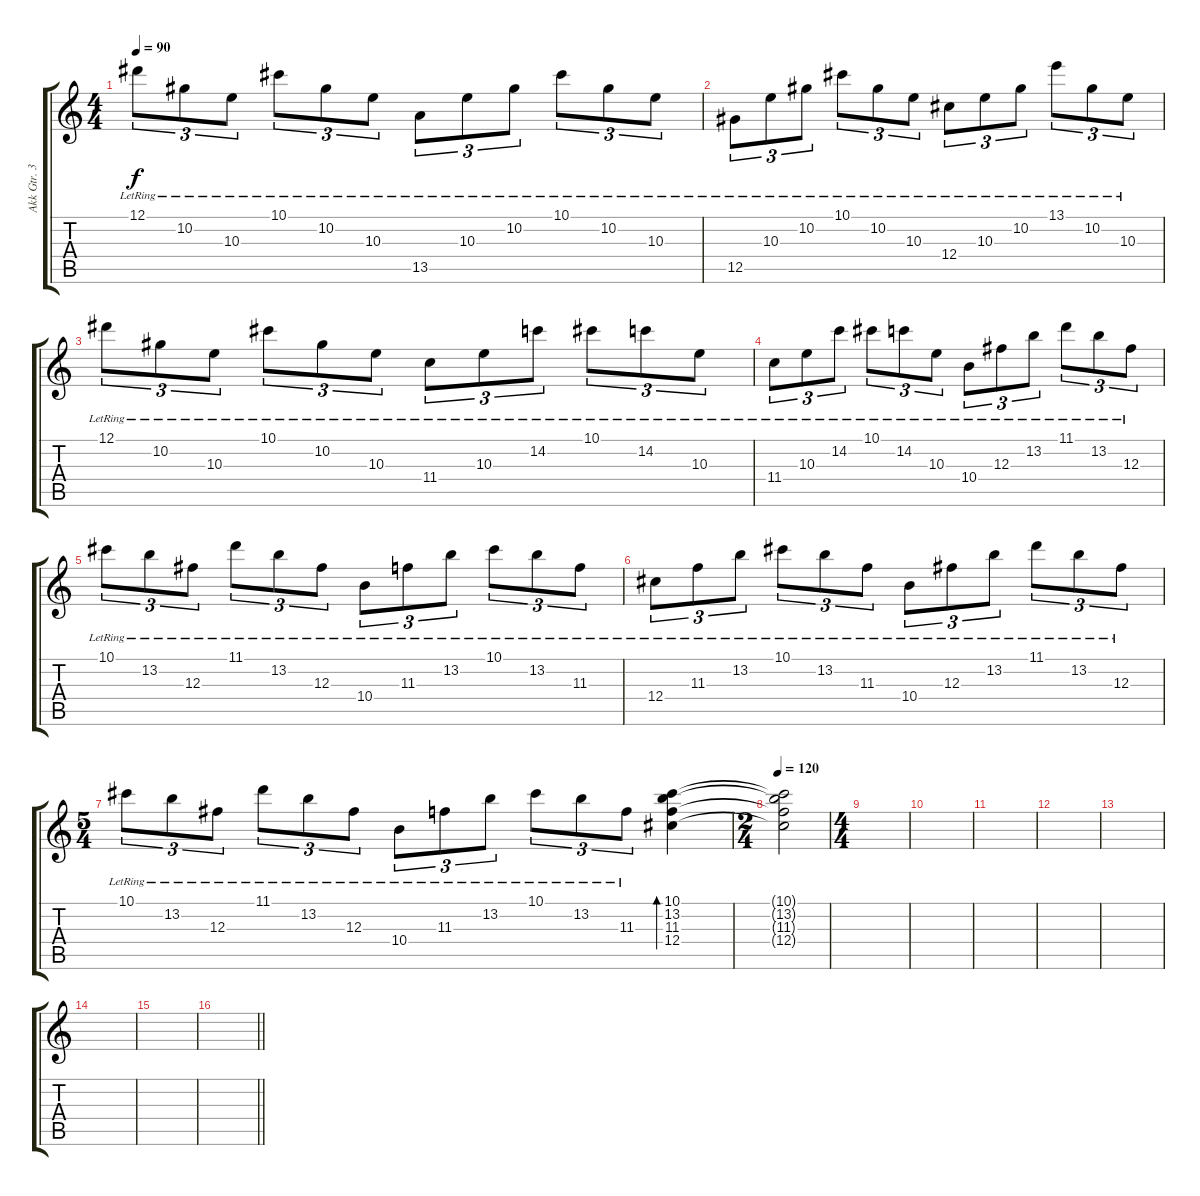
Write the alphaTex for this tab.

\track ("Akk Gtr. 3" "Akk Gtr. 3") {instrument acousticguitarnylon}
\staff {score tabs}
\tuning (Eb4 Bb3 Gb3 Db3 Ab2 Eb2) {hide}
\ts (4 4)
\tempo 90
\clef g2
\ks c
12.1{lr}.8{tu (3 2) dy f} 10.2{lr}.8{tu (3 2)} 10.3{lr}.8{tu (3 2)} 10.1{lr}.8{tu (3 2)} 10.2{lr}.8{tu (3 2)} 10.3{lr}.8{tu (3 2)} 13.5{lr}.8{tu (3 2)} 10.3{lr}.8{tu (3 2)} 10.2{lr}.8{tu (3 2)} 10.1{lr}.8{tu (3 2)} 10.2{lr}.8{tu (3 2)} 10.3{lr}.8{tu (3 2)} |
12.5{lr}.8{tu (3 2)} 10.3{lr}.8{tu (3 2)} 10.2{lr}.8{tu (3 2)} 10.1{lr}.8{tu (3 2)} 10.2{lr}.8{tu (3 2)} 10.3{lr}.8{tu (3 2)} 12.4{lr}.8{tu (3 2)} 10.3{lr}.8{tu (3 2)} 10.2{lr}.8{tu (3 2)} 13.1{lr}.8{tu (3 2)} 10.2{lr}.8{tu (3 2)} 10.3{lr}.8{tu (3 2)} |
12.1{lr}.8{tu (3 2)} 10.2{lr}.8{tu (3 2)} 10.3{lr}.8{tu (3 2)} 10.1{lr}.8{tu (3 2)} 10.2{lr}.8{tu (3 2)} 10.3{lr}.8{tu (3 2)} 11.4{lr}.8{tu (3 2)} 10.3{lr}.8{tu (3 2)} 14.2{lr}.8{tu (3 2)} 10.1{lr}.8{tu (3 2)} 14.2{lr}.8{tu (3 2)} 10.3{lr}.8{tu (3 2)} |
11.4{lr}.8{tu (3 2)} 10.3{lr}.8{tu (3 2)} 14.2{lr}.8{tu (3 2)} 10.1{lr}.8{tu (3 2)} 14.2{lr}.8{tu (3 2)} 10.3{lr}.8{tu (3 2)} 10.4{lr}.8{tu (3 2)} 12.3{lr}.8{tu (3 2)} 13.2{lr}.8{tu (3 2)} 11.1{lr}.8{tu (3 2)} 13.2{lr}.8{tu (3 2)} 12.3{lr}.8{tu (3 2)} |
10.1{lr}.8{tu (3 2)} 13.2{lr}.8{tu (3 2)} 12.3{lr}.8{tu (3 2)} 11.1{lr}.8{tu (3 2)} 13.2{lr}.8{tu (3 2)} 12.3{lr}.8{tu (3 2)} 10.4{lr}.8{tu (3 2)} 11.3{lr}.8{tu (3 2)} 13.2{lr}.8{tu (3 2)} 10.1{lr}.8{tu (3 2)} 13.2{lr}.8{tu (3 2)} 11.3{lr}.8{tu (3 2)} |
12.4{lr}.8{tu (3 2)} 11.3{lr}.8{tu (3 2)} 13.2{lr}.8{tu (3 2)} 10.1{lr}.8{tu (3 2)} 13.2{lr}.8{tu (3 2)} 11.3{lr}.8{tu (3 2)} 10.4{lr}.8{tu (3 2)} 12.3{lr}.8{tu (3 2)} 13.2{lr}.8{tu (3 2)} 11.1{lr}.8{tu (3 2)} 13.2{lr}.8{tu (3 2)} 12.3{lr}.8{tu (3 2)} |
\ts (5 4)
10.1{lr}.8{tu (3 2)} 13.2{lr}.8{tu (3 2)} 12.3{lr}.8{tu (3 2)} 11.1{lr}.8{tu (3 2)} 13.2{lr}.8{tu (3 2)} 12.3{lr}.8{tu (3 2)} 10.4{lr}.8{tu (3 2)} 11.3{lr}.8{tu (3 2)} 13.2{lr}.8{tu (3 2)} 10.1{lr}.8{tu (3 2)} 13.2{lr}.8{tu (3 2)} 11.3{lr}.8{tu (3 2)} (10.1 13.2 11.3 12.4).4{bd 480} |
\ts (2 4)
\tempo 120
(10.1{t} 13.2{t} 11.3{t} 12.4{t}).2 |
\ts (4 4)
|
|
|
|
|
|
|
\barLineRight lightlight
